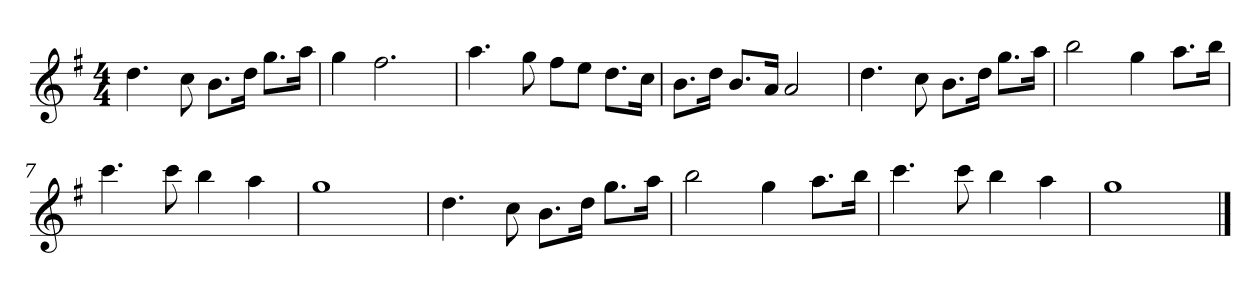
**kern
*part1
*staff1
*k[f#]
*M4/4
*MM120
=1
4.dd
8cc
8.bL
16ddJk
8.ggL
16aaJk
=2
4gg
2.ff#
=3
4.aa
8gg
8ff#L
8eeJ
8.ddL
16ccJk
=4
8.bL
16ddJk
8.bL
16aJk
2a
=5
4.dd
8cc
8.bL
16ddJk
8.ggL
16aaJk
=6
2bb
4gg
8.aaL
16bbJk
=7
4.ccc
8ccc
4bb
4aa
=8
1gg
=9
4.dd
8cc
8.bL
16ddJk
8.ggL
16aaJk
=10
2bb
4gg
8.aaL
16bbJk
=11
4.ccc
8ccc
4bb
4aa
=12
1gg
==
*-
